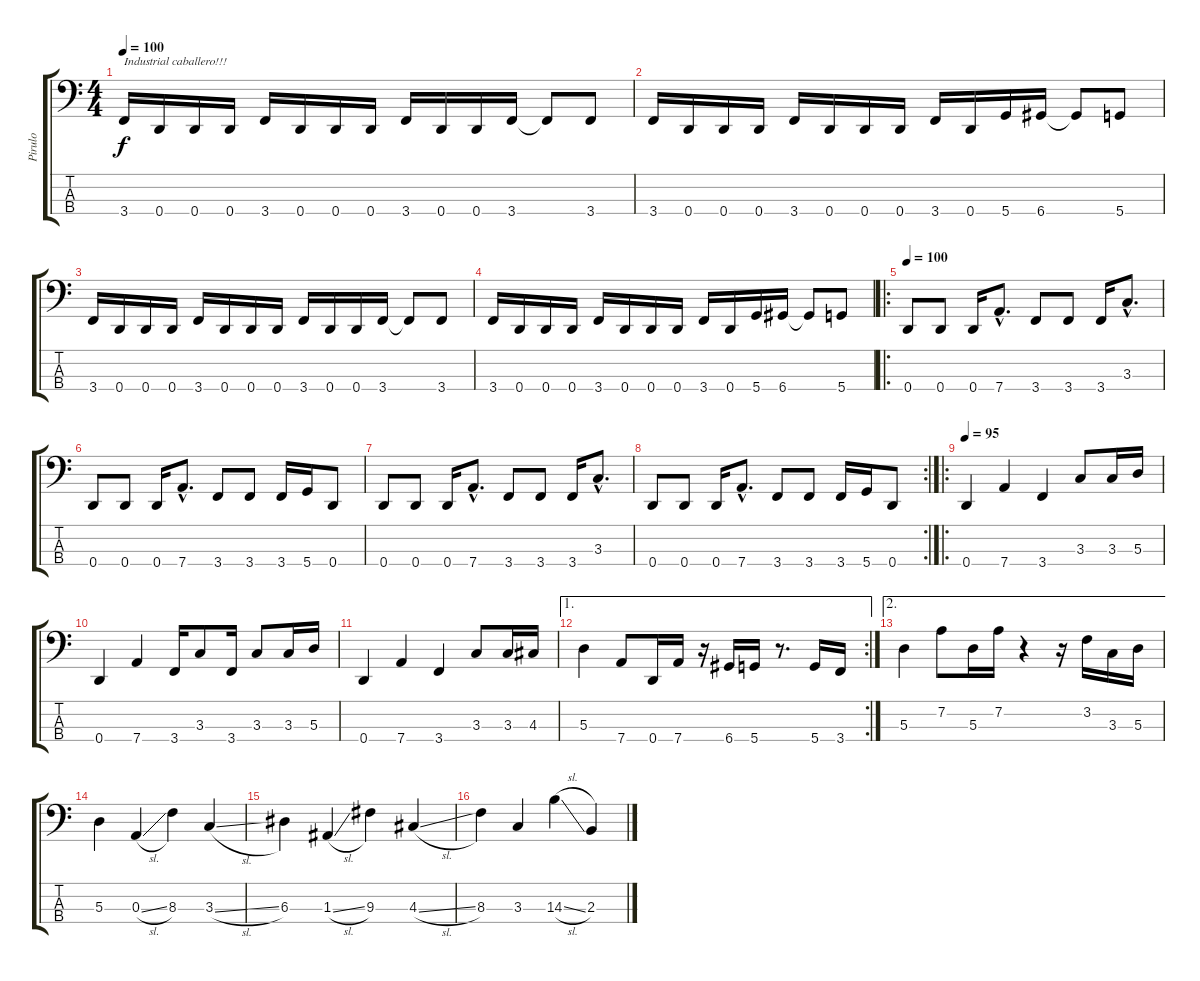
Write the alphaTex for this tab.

\track ("Pirulo" "Pirulo") {instrument electricbasspick}
\staff {score tabs}
\tuning (G2 D2 A1 D1) {hide}
\ts (4 4)
\tempo 100
\clef f4
\ks c
3.4.16{txt "Industrial caballero!!!" dy f} 0.4.16 0.4.16 0.4.16 3.4.16 0.4.16 0.4.16 0.4.16 3.4.16 0.4.16 0.4.16 3.4.16 3.4{t}.8 3.4.8 |
3.4.16 0.4.16 0.4.16 0.4.16 3.4.16 0.4.16 0.4.16 0.4.16 3.4.16 0.4.16 5.4.16 6.4.16 6.4{t}.8 5.4.8 |
3.4.16 0.4.16 0.4.16 0.4.16 3.4.16 0.4.16 0.4.16 0.4.16 3.4.16 0.4.16 0.4.16 3.4.16 3.4{t}.8 3.4.8 |
3.4.16 0.4.16 0.4.16 0.4.16 3.4.16 0.4.16 0.4.16 0.4.16 3.4.16 0.4.16 5.4.16 6.4.16 6.4{t}.8 5.4.8 |
\ro
\tempo 100
0.4.8 0.4.8 0.4.16 7.4{hac}.8{d} 3.4.8 3.4.8 3.4.16 3.3{hac}.8{d} |
0.4.8 0.4.8 0.4.16 7.4{hac}.8{d} 3.4.8 3.4.8 3.4.16 5.4.16 0.4.8 |
0.4.8 0.4.8 0.4.16 7.4{hac}.8{d} 3.4.8 3.4.8 3.4.16 3.3{hac}.8{d} |
\rc 2
0.4.8 0.4.8 0.4.16 7.4{hac}.8{d} 3.4.8 3.4.8 3.4.16 5.4.16 0.4.8 |
\ro
\tempo 95
0.4.4 7.4.4 3.4.4 3.3.8 3.3.16 5.3.16 |
0.4.4 7.4.4 3.4.16 3.3.8 3.4.16 3.3.8 3.3.16 5.3.16 |
0.4.4 7.4.4 3.4.4 3.3.8 3.3.16 4.3.16 |
\ae 1
\rc 2
5.3.4 7.4.8 0.4.16 7.4.16 r.16 6.4.16 5.4.16 r.8{d} 5.4.16 3.4.16 |
\ae 2
5.3.4 7.2.8 5.3.16 7.2.16 r.4 r.16 3.2.16 3.3.16 5.3.16 |
5.3.4{volume 0} 0.3{sl}.4 8.3.4 3.3{sl}.4 |
6.3.4 1.3{sl}.4 9.3.4 4.3{sl}.4 |
8.3.4 3.3.4 14.3{sl}.4 2.3.4
